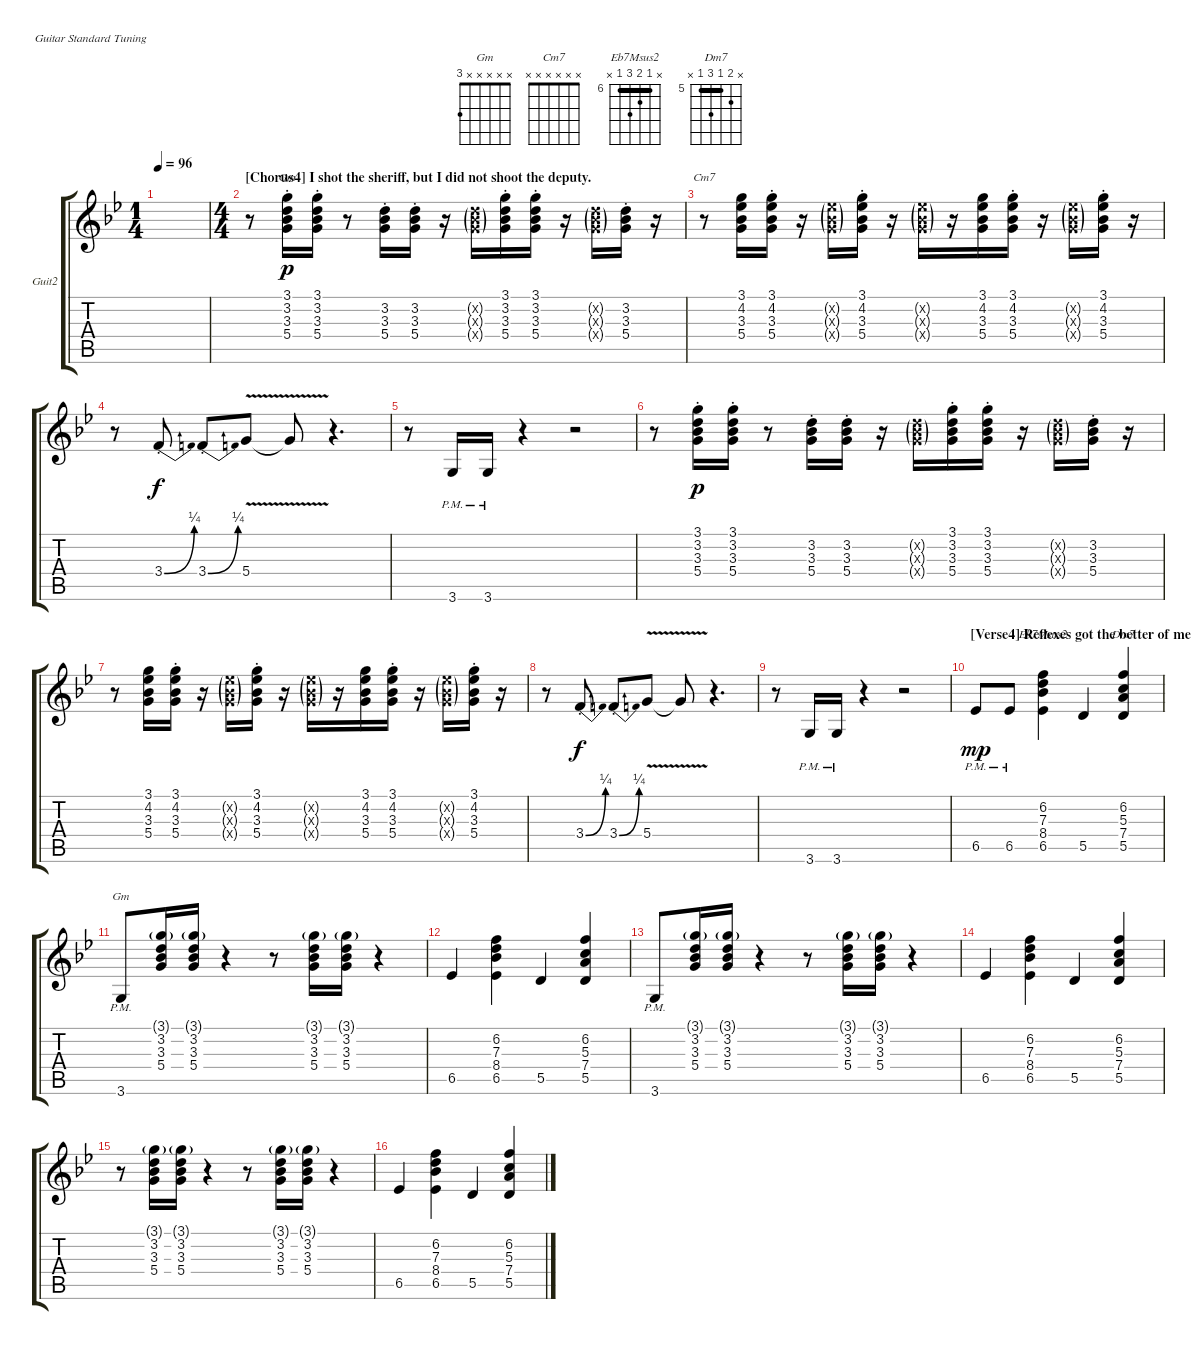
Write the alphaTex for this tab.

\bracketExtendMode groupsimilarinstruments
\firstSystemTrackNameOrientation horizontal
\otherSystemsTrackNameOrientation horizontal
\track ("2nd Guitar (right channel)" "Guit2") {instrument electricguitarclean}
\staff {score tabs}
\tuning (E4 B3 G3 D3 A2 E2)
\chord ("Gm" 3 3 3 5 x x) {barre (3 3)}
\chord ("Cm7" x x x x x x)
\chord ("Eb7Msus2" x 6 7 8 6 x) {firstfret 6 barre 6}
\chord ("Dm7" x 6 5 7 5 x) {firstfret 5 barre 5}
\chord ("Gm" x x x x x 3)
\ts (1 4)
\tempo 96
\clef g2
\ks gminor
|
\ts (4 4)
\section ("" "[Chorus4] I shot the sheriff, but I did not shoot the deputy.")
r.8 (3.1{st} 3.2{st} 3.3{st} 5.4{st}).16{ch "Gm" dy p} (3.1{st} 3.2{st} 3.3{st} 5.4{st}).16 r.8 (3.2{st} 3.3{st} 5.4{st}).16 (3.2{st} 3.3{st} 5.4{st}).16 r.16 (3.2{g x} 3.3{g x} 5.4{g x}).16 (3.1{st} 3.2{st} 3.3{st} 5.4{st}).16 (3.1{st} 3.2{st} 3.3{st} 5.4{st}).16 r.16 (3.2{g x} 3.3{g x} 5.4{g x}).16 (3.2{st} 3.3{st} 5.4{st}).16 r.16 |
r.8{ch "Cm7"} (3.1 4.2 3.3 5.4).16 (3.1 4.2{st} 3.3 5.4).16 r.16 (4.2{g x} 3.3{g x} 5.4{g x}).16 (3.1 4.2{st} 3.3 5.4).16 r.16 (4.2{g x} 3.3{g x} 5.4{g x}).16 r.16 (3.1 4.2 3.3 5.4).16 (3.1 4.2{st} 3.3 5.4).16 r.16 (4.2{g x} 3.3{g x} 5.4{g x}).16 (3.1 4.2{st} 3.3 5.4).16 r.16 |
r.8 3.4{be (bend 0 0 60 1) st}.8{dy f} 3.4{be (bend 0 0 60 1) st}.8 5.4{v}.8 5.4{v t}.8 r.4{d} |
r.8 3.6{pm}.16 3.6{pm}.16 r.4 r.2 |
r.8 (3.1{st} 3.2{st} 3.3{st} 5.4{st}).16{dy p} (3.1{st} 3.2{st} 3.3{st} 5.4{st}).16 r.8 (3.2{st} 3.3{st} 5.4{st}).16 (3.2{st} 3.3{st} 5.4{st}).16 r.16 (3.2{g x} 3.3{g x} 5.4{g x}).16 (3.1{st} 3.2{st} 3.3{st} 5.4{st}).16 (3.1{st} 3.2{st} 3.3{st} 5.4{st}).16 r.16 (3.2{g x} 3.3{g x} 5.4{g x}).16 (3.2{st} 3.3{st} 5.4{st}).16 r.16 |
r.8 (3.1 4.2 3.3 5.4).16 (3.1 4.2{st} 3.3 5.4).16 r.16 (4.2{g x} 3.3{g x} 5.4{g x}).16 (3.1 4.2{st} 3.3 5.4).16 r.16 (4.2{g x} 3.3{g x} 5.4{g x}).16 r.16 (3.1 4.2 3.3 5.4).16 (3.1 4.2{st} 3.3 5.4).16 r.16 (4.2{g x} 3.3{g x} 5.4{g x}).16 (3.1 4.2{st} 3.3 5.4).16 r.16 |
r.8 3.4{be (bend 0 0 60 1) st}.8{dy f} 3.4{be (bend 0 0 60 1) st}.8 5.4{v}.8 5.4{v t}.8 r.4{d} |
r.8 3.6{pm}.16 3.6{pm}.16 r.4 r.2 |
\section ("" "[Verse4] Reflexes got the better of me")
6.5{pm}.8{dy mp} 6.5{pm}.8 (6.2 7.3 8.4 6.5).4{ch "Eb7Msus2"} 5.5.4 (6.2 5.3 7.4 5.5).4{ch "Dm7"} |
3.6{pm}.8{ch "Gm"} (3.1{g} 3.2 3.3 5.4).16 (3.1{g} 3.2 3.3 5.4).16 r.4 r.8 (3.1{g} 3.2 3.3 5.4).16 (3.1{g} 3.2 3.3 5.4).16 r.4 |
6.5.4 (6.2 7.3 8.4 6.5).4 5.5.4 (6.2 5.3 7.4 5.5).4 |
3.6{pm}.8 (3.1{g} 3.2 3.3 5.4).16 (3.1{g} 3.2 3.3 5.4).16 r.4 r.8 (3.1{g} 3.2 3.3 5.4).16 (3.1{g} 3.2 3.3 5.4).16 r.4 |
6.5.4 (6.2 7.3 8.4 6.5).4 5.5.4 (6.2 5.3 7.4 5.5).4 |
r.8 (3.1{g} 3.2 3.3 5.4).16 (3.1{g} 3.2 3.3 5.4).16 r.4 r.8 (3.1{g} 3.2 3.3 5.4).16 (3.1{g} 3.2 3.3 5.4).16 r.4 |
6.5.4 (6.2 7.3 8.4 6.5).4 5.5.4 (6.2 5.3 7.4 5.5).4
